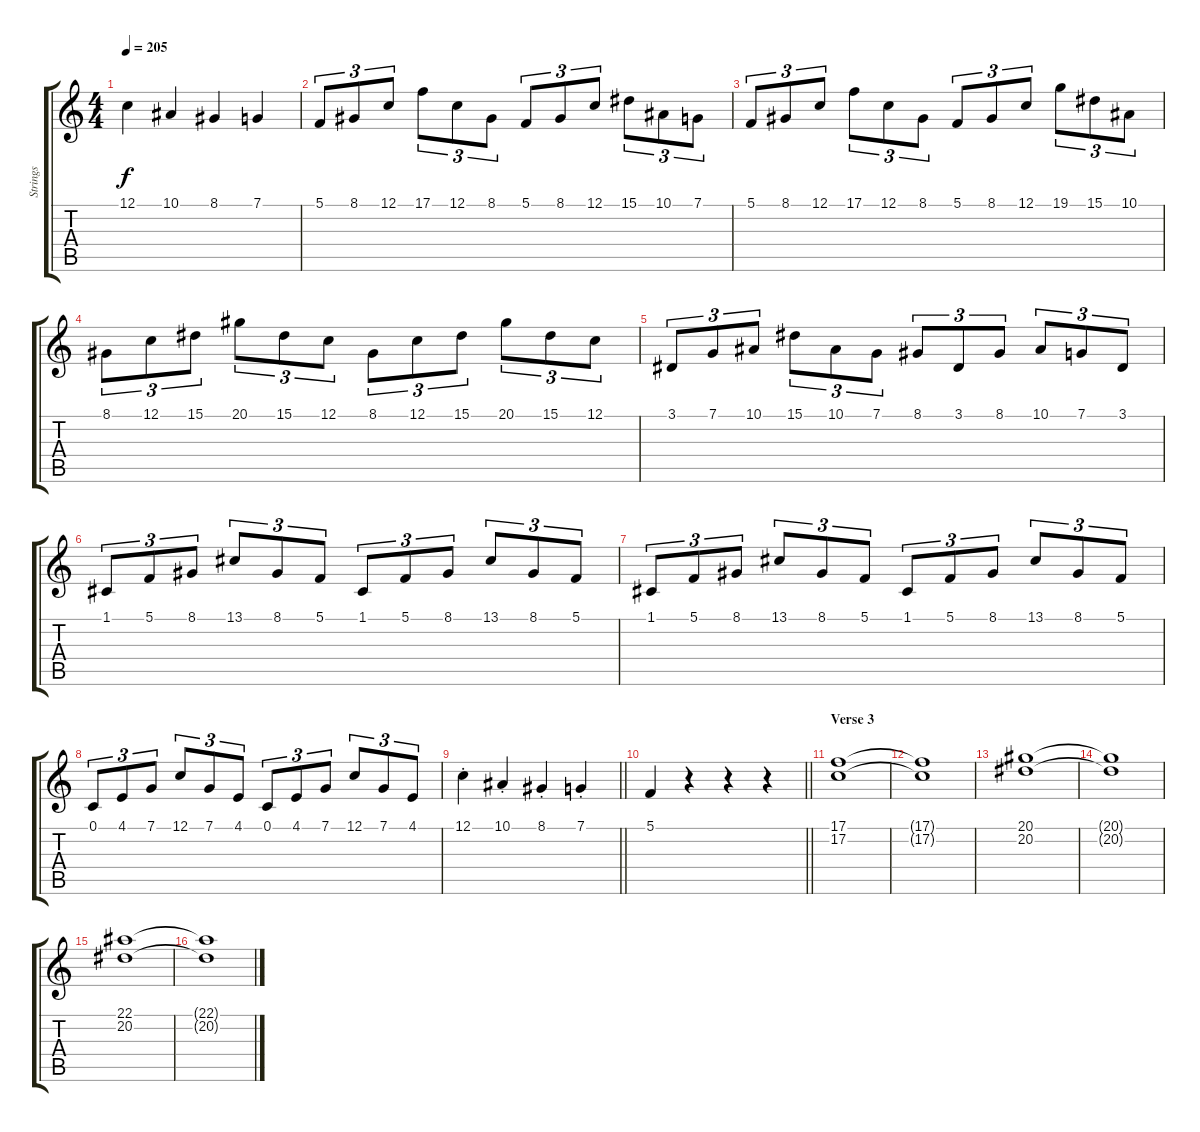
\track ("Strings" "Strings") {instrument stringensemble1}
\staff {score tabs}
\tuning (C4 G3 Eb3 Bb2 F2 C2) {hide}
\ts (4 4)
\tempo 205
\clef g2
\ks c
12.1.4{dy f} 10.1.4 8.1.4 7.1.4 |
5.1.8{tu (3 2)} 8.1.8{tu (3 2)} 12.1.8{tu (3 2)} 17.1.8{tu (3 2)} 12.1.8{tu (3 2)} 8.1.8{tu (3 2)} 5.1.8{tu (3 2)} 8.1.8{tu (3 2)} 12.1.8{tu (3 2)} 15.1.8{tu (3 2)} 10.1.8{tu (3 2)} 7.1.8{tu (3 2)} |
5.1.8{tu (3 2)} 8.1.8{tu (3 2)} 12.1.8{tu (3 2)} 17.1.8{tu (3 2)} 12.1.8{tu (3 2)} 8.1.8{tu (3 2)} 5.1.8{tu (3 2)} 8.1.8{tu (3 2)} 12.1.8{tu (3 2)} 19.1.8{tu (3 2)} 15.1.8{tu (3 2)} 10.1.8{tu (3 2)} |
8.1.8{tu (3 2)} 12.1.8{tu (3 2)} 15.1.8{tu (3 2)} 20.1.8{tu (3 2)} 15.1.8{tu (3 2)} 12.1.8{tu (3 2)} 8.1.8{tu (3 2)} 12.1.8{tu (3 2)} 15.1.8{tu (3 2)} 20.1.8{tu (3 2)} 15.1.8{tu (3 2)} 12.1.8{tu (3 2)} |
3.1.8{tu (3 2)} 7.1.8{tu (3 2)} 10.1.8{tu (3 2)} 15.1.8{tu (3 2)} 10.1.8{tu (3 2)} 7.1.8{tu (3 2)} 8.1.8{tu (3 2)} 3.1.8{tu (3 2)} 8.1.8{tu (3 2)} 10.1.8{tu (3 2)} 7.1.8{tu (3 2)} 3.1.8{tu (3 2)} |
1.1.8{tu (3 2)} 5.1.8{tu (3 2)} 8.1.8{tu (3 2)} 13.1.8{tu (3 2)} 8.1.8{tu (3 2)} 5.1.8{tu (3 2)} 1.1.8{tu (3 2)} 5.1.8{tu (3 2)} 8.1.8{tu (3 2)} 13.1.8{tu (3 2)} 8.1.8{tu (3 2)} 5.1.8{tu (3 2)} |
1.1.8{tu (3 2)} 5.1.8{tu (3 2)} 8.1.8{tu (3 2)} 13.1.8{tu (3 2)} 8.1.8{tu (3 2)} 5.1.8{tu (3 2)} 1.1.8{tu (3 2)} 5.1.8{tu (3 2)} 8.1.8{tu (3 2)} 13.1.8{tu (3 2)} 8.1.8{tu (3 2)} 5.1.8{tu (3 2)} |
0.1.8{tu (3 2)} 4.1.8{tu (3 2)} 7.1.8{tu (3 2)} 12.1.8{tu (3 2)} 7.1.8{tu (3 2)} 4.1.8{tu (3 2)} 0.1.8{tu (3 2)} 4.1.8{tu (3 2)} 7.1.8{tu (3 2)} 12.1.8{tu (3 2)} 7.1.8{tu (3 2)} 4.1.8{tu (3 2)} |
\barLineRight lightlight
12.1{st}.4 10.1{st}.4 8.1{st}.4 7.1{st}.4 |
\barLineRight lightlight
5.1.4 r.4 r.4 r.4 |
\section ("" "Verse 3")
(17.1 17.2).1 |
(17.1{t} 17.2{t}).1 |
(20.1 20.2).1 |
(20.1{t} 20.2{t}).1 |
(22.1 20.2).1 |
(22.1{t} 20.2{t}).1
